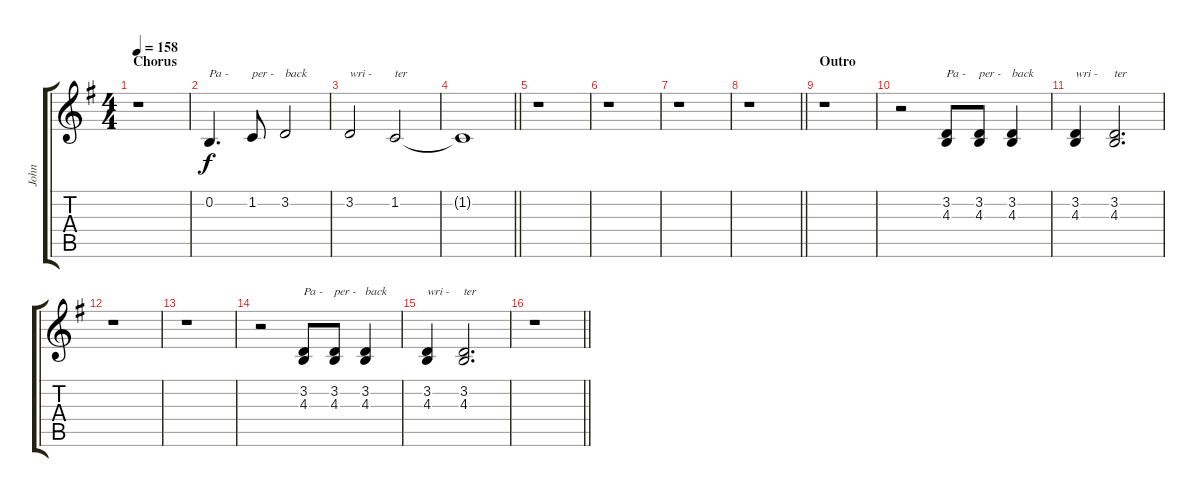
\track ("John" "John") {instrument altosax}
\staff {score tabs}
\tuning (E4 B3 G3 D3 A2 E2) {hide}
\ts (4 4)
\section ("" "Chorus")
\tempo 158
\clef g2
\ks g
r.1{dy f} |
0.2.4{d txt "Pa -"} 1.2.8{txt "per -"} 3.2.2{txt "back"} |
3.2.2{txt "wri -"} 1.2.2{txt "ter"} |
\barLineRight lightlight
1.2{t}.1 |
\section ("" "")
r.1 |
r.1 |
r.1 |
\barLineRight lightlight
r.1 |
\section ("" "Outro")
r.1 |
r.2 (3.2 4.3).8{txt "Pa -"} (3.2 4.3).8{txt "per -"} (3.2 4.3).4{txt "back"} |
(3.2 4.3).4{txt "wri -"} (3.2 4.3).2{d txt "ter"} |
r.1 |
r.1 |
r.2 (3.2 4.3).8{txt "Pa -"} (3.2 4.3).8{txt "per -"} (3.2 4.3).4{txt "back"} |
(3.2 4.3).4{txt "wri -"} (3.2 4.3).2{d txt "ter"} |
\barLineRight lightlight
r.1
